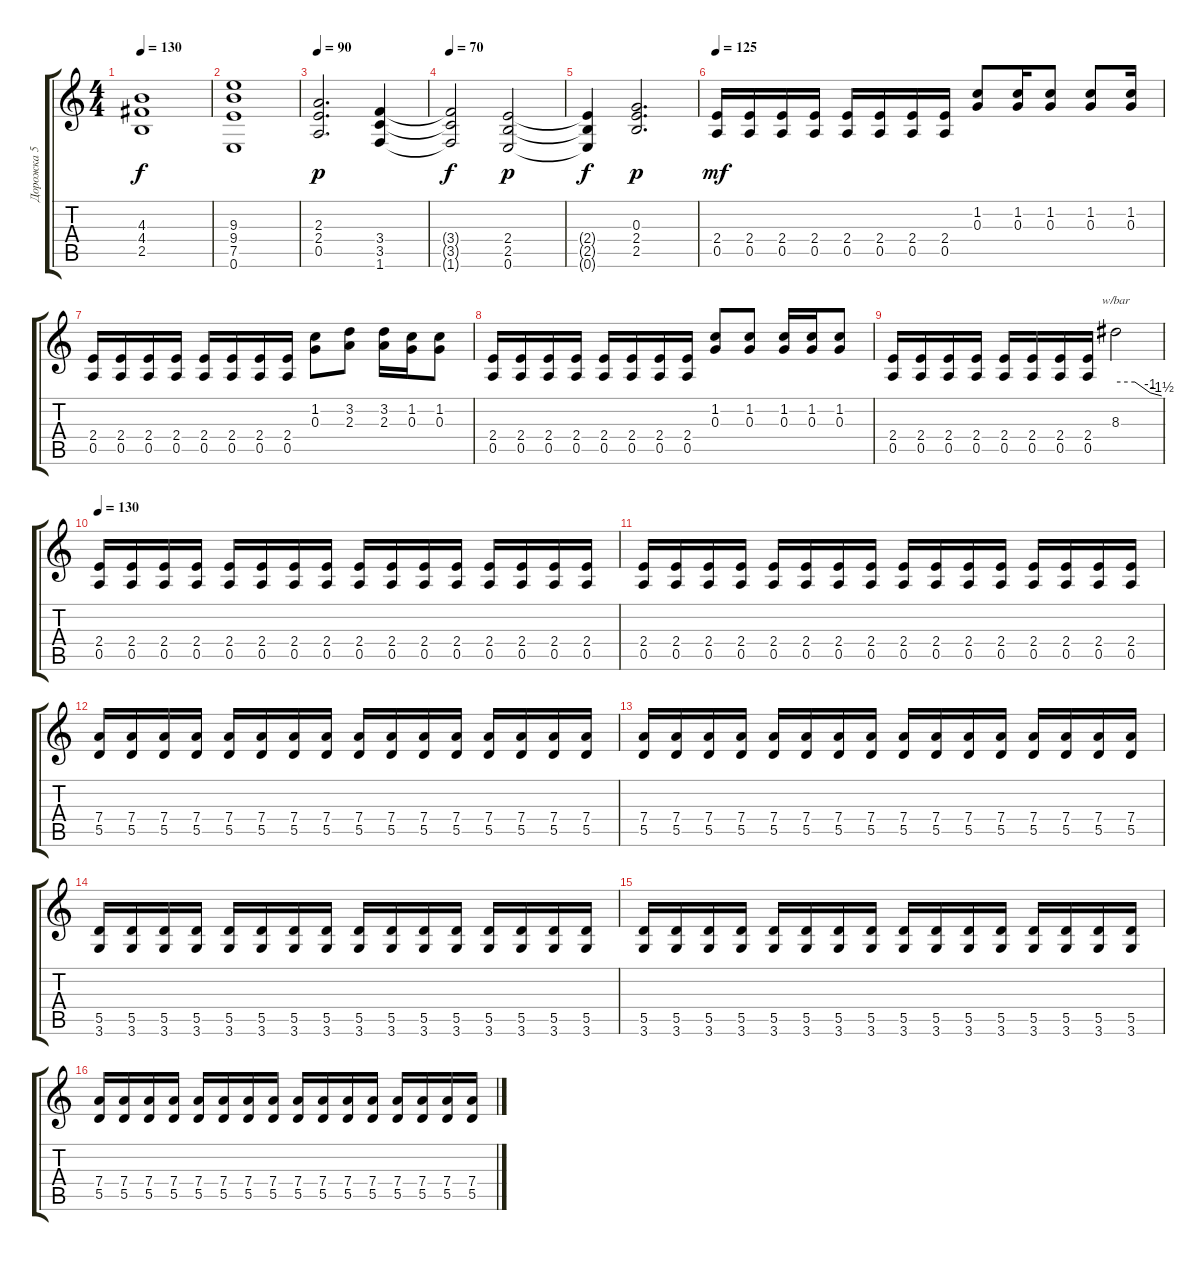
\track ("Дорожка 5" "Дорожка 5") {instrument distortionguitar}
\staff {score tabs}
\tuning (E4 B3 G3 D3 A2 E2) {hide}
\ts (4 4)
\tempo 130
\clef g2
\ks c
(4.3 4.4 2.5).1{dy f} |
(9.3 9.4 7.5 0.6).1 |
\tempo 90
(2.3 2.4 0.5).2{d dy p volume 11} (3.4 3.5 1.6).4 |
\tempo 70
(3.4{t} 3.5{t} 1.6{t}).2{dy f} (2.4 2.5 0.6).2{dy p} |
(2.4{t} 2.5{t} 0.6{t}).4{dy f} (0.3 2.4 2.5).2{d dy p} |
\tempo 125
(2.4 0.5).16{dy mf volume 0} (2.4 0.5).16 (2.4 0.5).16 (2.4 0.5).16 (2.4 0.5).16 (2.4 0.5).16 (2.4 0.5).16 (2.4 0.5).16 (1.2 0.3).8 (1.2 0.3).16 (1.2 0.3).8 (1.2 0.3).8 (1.2 0.3).16 |
(2.4 0.5).16 (2.4 0.5).16 (2.4 0.5).16 (2.4 0.5).16 (2.4 0.5).16 (2.4 0.5).16 (2.4 0.5).16 (2.4 0.5).16 (1.2 0.3).8 (3.2 2.3).8 (3.2 2.3).16 (1.2 0.3).16 (1.2 0.3).8 |
(2.4 0.5).16 (2.4 0.5).16 (2.4 0.5).16 (2.4 0.5).16 (2.4 0.5).16 (2.4 0.5).16 (2.4 0.5).16 (2.4 0.5).16 (1.2 0.3).8 (1.2 0.3).8 (1.2 0.3).16 (1.2 0.3).16 (1.2 0.3).8 |
(2.4 0.5).16 (2.4 0.5).16 (2.4 0.5).16 (2.4 0.5).16 (2.4 0.5).16 (2.4 0.5).16 (2.4 0.5).16 (2.4 0.5).16 8.3.2{tbe (custom default 0 0 25 0 45 -4 60 -6)} |
\tempo 130
(2.4 0.5).16 (2.4 0.5).16 (2.4 0.5).16 (2.4 0.5).16 (2.4 0.5).16 (2.4 0.5).16 (2.4 0.5).16 (2.4 0.5).16 (2.4 0.5).16 (2.4 0.5).16 (2.4 0.5).16 (2.4 0.5).16 (2.4 0.5).16 (2.4 0.5).16 (2.4 0.5).16 (2.4 0.5).16 |
(2.4 0.5).16 (2.4 0.5).16 (2.4 0.5).16 (2.4 0.5).16 (2.4 0.5).16 (2.4 0.5).16 (2.4 0.5).16 (2.4 0.5).16 (2.4 0.5).16 (2.4 0.5).16 (2.4 0.5).16 (2.4 0.5).16 (2.4 0.5).16 (2.4 0.5).16 (2.4 0.5).16 (2.4 0.5).16 |
(7.4 5.5).16 (7.4 5.5).16 (7.4 5.5).16 (7.4 5.5).16 (7.4 5.5).16 (7.4 5.5).16 (7.4 5.5).16 (7.4 5.5).16 (7.4 5.5).16 (7.4 5.5).16 (7.4 5.5).16 (7.4 5.5).16 (7.4 5.5).16 (7.4 5.5).16 (7.4 5.5).16 (7.4 5.5).16 |
(7.4 5.5).16 (7.4 5.5).16 (7.4 5.5).16 (7.4 5.5).16 (7.4 5.5).16 (7.4 5.5).16 (7.4 5.5).16 (7.4 5.5).16 (7.4 5.5).16 (7.4 5.5).16 (7.4 5.5).16 (7.4 5.5).16 (7.4 5.5).16 (7.4 5.5).16 (7.4 5.5).16 (7.4 5.5).16 |
(5.5 3.6).16 (5.5 3.6).16 (5.5 3.6).16 (5.5 3.6).16 (5.5 3.6).16 (5.5 3.6).16 (5.5 3.6).16 (5.5 3.6).16 (5.5 3.6).16 (5.5 3.6).16 (5.5 3.6).16 (5.5 3.6).16 (5.5 3.6).16 (5.5 3.6).16 (5.5 3.6).16 (5.5 3.6).16 |
(5.5 3.6).16 (5.5 3.6).16 (5.5 3.6).16 (5.5 3.6).16 (5.5 3.6).16 (5.5 3.6).16 (5.5 3.6).16 (5.5 3.6).16 (5.5 3.6).16 (5.5 3.6).16 (5.5 3.6).16 (5.5 3.6).16 (5.5 3.6).16 (5.5 3.6).16 (5.5 3.6).16 (5.5 3.6).16 |
(7.4 5.5).16 (7.4 5.5).16 (7.4 5.5).16 (7.4 5.5).16 (7.4 5.5).16 (7.4 5.5).16 (7.4 5.5).16 (7.4 5.5).16 (7.4 5.5).16 (7.4 5.5).16 (7.4 5.5).16 (7.4 5.5).16 (7.4 5.5).16 (7.4 5.5).16 (7.4 5.5).16 (7.4 5.5).16
